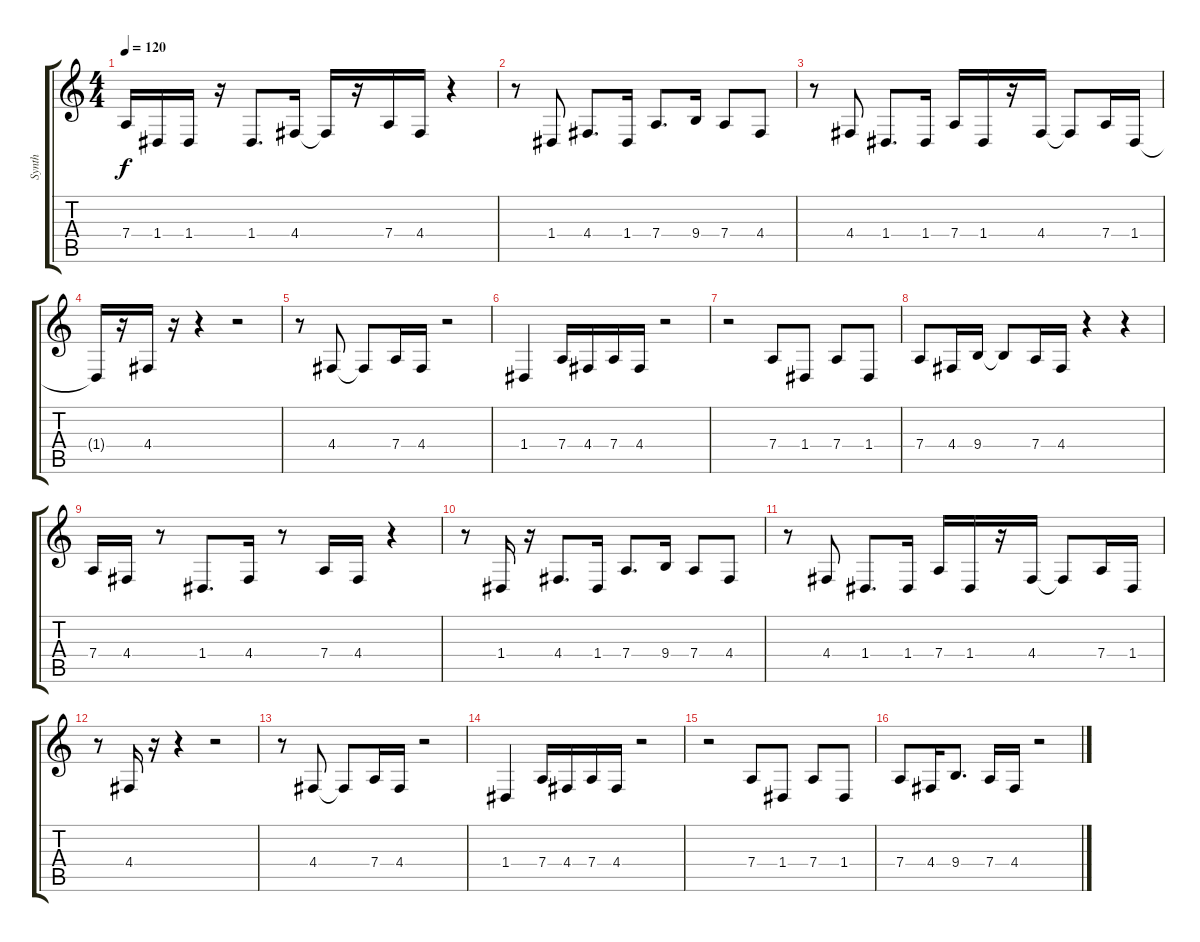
\track ("Synth" "Synth") {instrument drawbarorgan}
\staff {score tabs}
\tuning (E4 B3 G3 D3 A2 E2) {hide}
\ts (4 4)
\tempo 120
\clef g2
\ks c
7.4.16{dy f} 1.4.16 1.4.16 r.16 1.4.8{d} 4.4.16 4.4{t}.16 r.16 7.4.16 4.4.16 r.4 |
r.8 1.4.8 4.4.8{d} 1.4.16 7.4.8{d} 9.4.16 7.4.8 4.4.8 |
r.8 4.4.8 1.4.8{d} 1.4.16 7.4.16 1.4.16 r.16 4.4.16 4.4{t}.8 7.4.16 1.4.16 |
1.4{t}.16 r.16 4.4.16 r.16 r.4 r.2 |
r.8 4.4.8 4.4{t}.8 7.4.16 4.4.16 r.2 |
1.4.4 7.4.16 4.4.16 7.4.16 4.4.16 r.2 |
r.2 7.4.8 1.4.8 7.4.8 1.4.8 |
7.4.8 4.4.16 9.4.16 9.4{t}.8 7.4.16 4.4.16 r.4 r.4 |
7.4.16 4.4.16 r.8 1.4.8{d} 4.4.16 r.8 7.4.16 4.4.16 r.4 |
r.8 1.4.16 r.16 4.4.8{d} 1.4.16 7.4.8{d} 9.4.16 7.4.8 4.4.8 |
r.8 4.4.8 1.4.8{d} 1.4.16 7.4.16 1.4.16 r.16 4.4.16 4.4{t}.8 7.4.16 1.4.16 |
r.8 4.4.16 r.16 r.4 r.2 |
r.8 4.4.8 4.4{t}.8 7.4.16 4.4.16 r.2 |
1.4.4 7.4.16 4.4.16 7.4.16 4.4.16 r.2 |
r.2 7.4.8 1.4.8 7.4.8 1.4.8 |
7.4.8 4.4.16 9.4.8{d} 7.4.16 4.4.16 r.2
